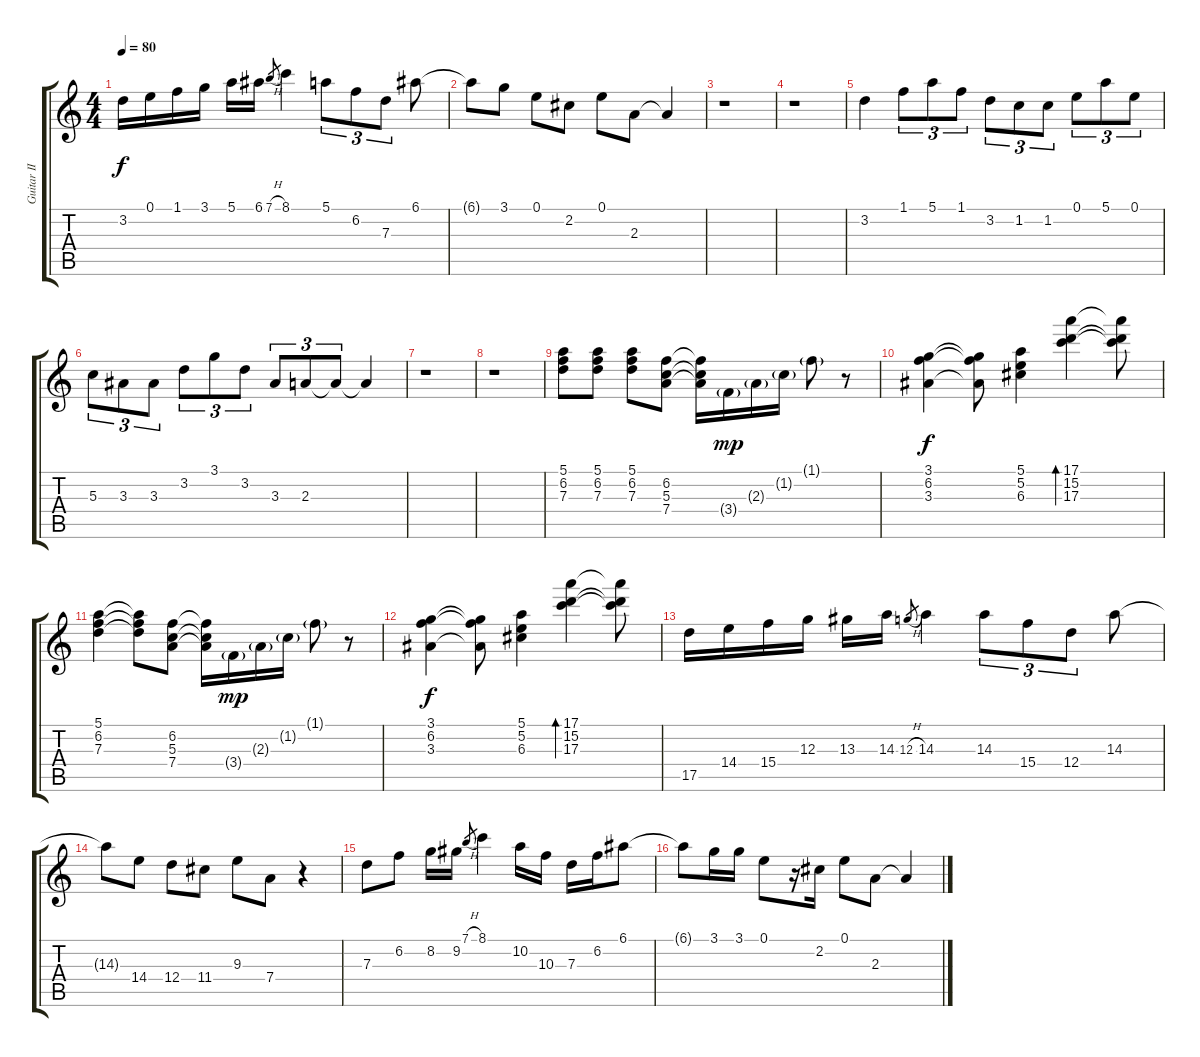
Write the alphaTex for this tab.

\track ("Guitar II (2)" "Guitar II ") {instrument acousticguitarnylon}
\staff {score tabs}
\tuning (E4 B3 G3 D3 A2 E2) {hide}
\ts (4 4)
\tempo 80
\clef g2
\ks c
3.2.16{dy f} 0.1.16 1.1.16 3.1.16 5.1.16 6.1.16 7.1{h}.8{gr} 8.1.4 5.1.8{tu (3 2)} 6.2.8{tu (3 2)} 7.3.8{tu (3 2)} 6.1.8 |
6.1{t}.8 3.1.8 0.1.8 2.2.8 0.1.8 2.3.8 2.3{t}.4 |
r.1 |
r.1 |
3.2.4 1.1.8{tu (3 2)} 5.1.8{tu (3 2)} 1.1.8{tu (3 2)} 3.2.8{tu (3 2)} 1.2.8{tu (3 2)} 1.2.8{tu (3 2)} 0.1.8{tu (3 2)} 5.1.8{tu (3 2)} 0.1.8{tu (3 2)} |
5.3.8{tu (3 2)} 3.3.8{tu (3 2)} 3.3.8{tu (3 2)} 3.2.8{tu (3 2)} 3.1.8{tu (3 2)} 3.2.8{tu (3 2)} 3.3.8{tu (3 2)} 2.3.8{tu (3 2)} 2.3{t}.8{tu (3 2)} 2.3{t}.4 |
r.1 |
r.1 |
(5.1 6.2 7.3).8 (5.1 6.2 7.3).8 (5.1 6.2 7.3).8 (6.2 5.3 7.4).8 (6.2{t} 5.3{t} 7.4{t}).16 3.4{g}.16{dy mp} 2.3{g}.16 1.2{g}.16 1.1{g}.8 r.8 |
(3.1 6.2 3.3).4{dy f} (3.1{t} 6.2{t} 3.3{t}).8 (5.1 5.2 6.3).4 (17.1 15.2 17.3).4{bd 240} (17.1{t} 15.2{t} 17.3{t}).8 |
(5.1 6.2 7.3).4 (5.1{t} 6.2{t} 7.3{t}).8 (6.2 5.3 7.4).8 (6.2{t} 5.3{t} 7.4{t}).16 3.4{g}.16{dy mp} 2.3{g}.16 1.2{g}.16 1.1{g}.8 r.8 |
(3.1 6.2 3.3).4{dy f} (3.1{t} 6.2{t} 3.3{t}).8 (5.1 5.2 6.3).4 (17.1 15.2 17.3).4{bd 240} (17.1{t} 15.2{t} 17.3{t}).8 |
17.5.16 14.4.16 15.4.16 12.3.16 13.3.16 14.3.16 12.3{h}.8{gr} 14.3.4 14.3.8{tu (3 2)} 15.4.8{tu (3 2)} 12.4.8{tu (3 2)} 14.3.8 |
14.3{t}.8 14.4.8 12.4.8 11.4.8 9.3.8 7.4.8 r.4 |
7.3.8 6.2.8 8.2.16 9.2.16 7.1{h}.8{gr} 8.1.4 10.2.16 10.3.16 7.3.16 6.2.16 6.1.8 |
6.1{t}.8 3.1.16 3.1.16 0.1.8 r.16 2.2.16 0.1.8 2.3.8 2.3{t}.4
